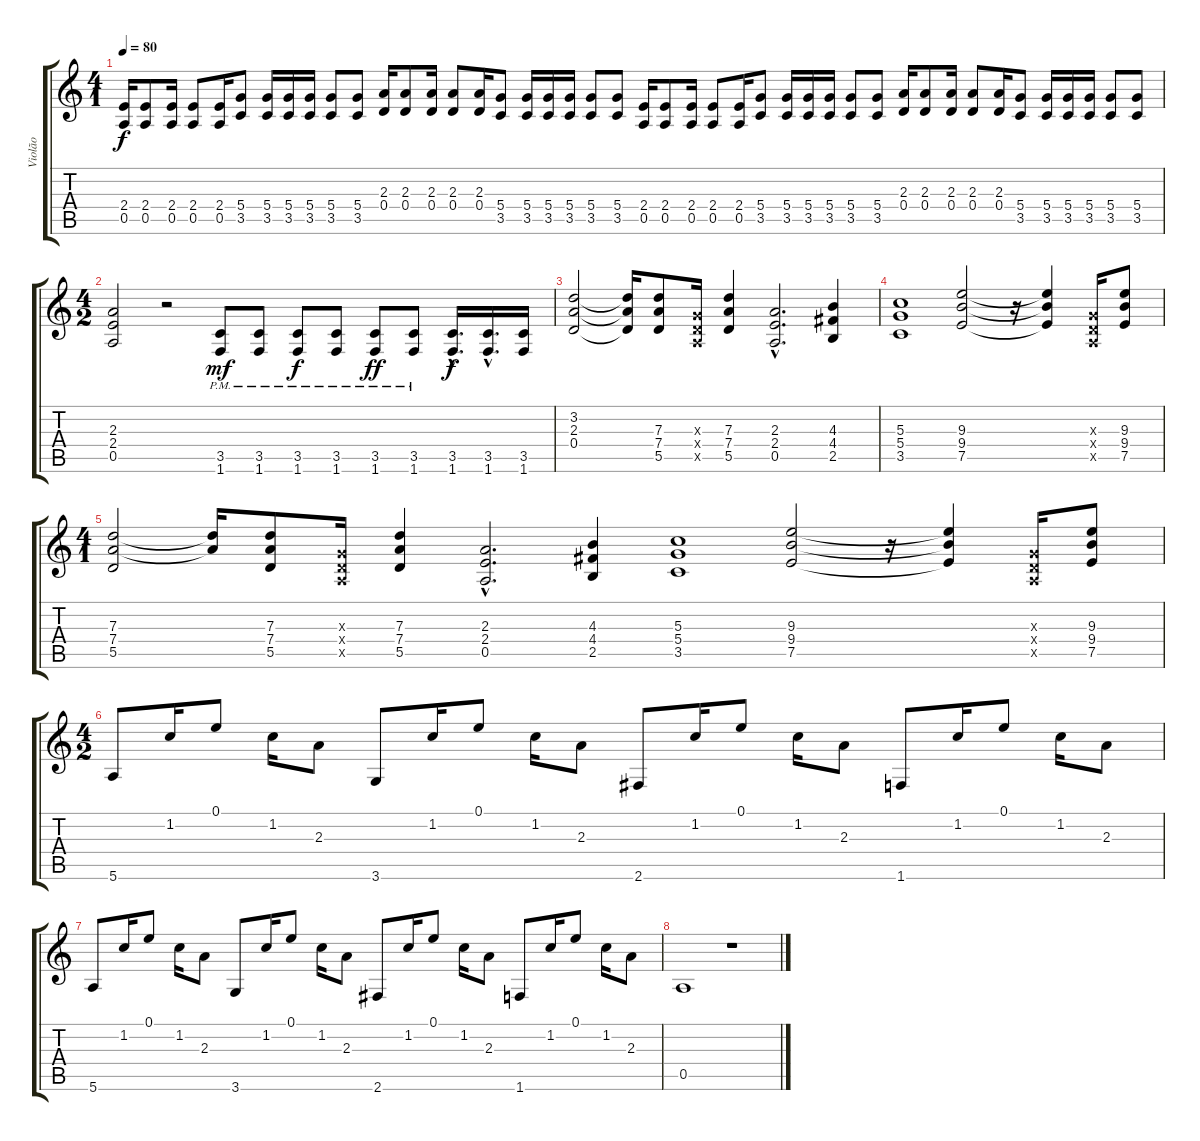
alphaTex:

\track ("Violão" "Violão") {instrument acousticguitarnylon}
\staff {score tabs}
\tuning (E4 B3 G3 D3 A2 E2) {hide}
\ts (4 1)
\tempo 80
\clef g2
\ks c
(2.4 0.5).16{dy f} (2.4 0.5).8 (2.4 0.5).16 (2.4 0.5).8 (2.4 0.5).16 (5.4 3.5).8 (5.4 3.5).16 (5.4 3.5).16 (5.4 3.5).16 (5.4 3.5).8 (5.4 3.5).8 (2.3 0.4).16 (2.3 0.4).8 (2.3 0.4).16 (2.3 0.4).8 (2.3 0.4).16 (5.4 3.5).8 (5.4 3.5).16 (5.4 3.5).16 (5.4 3.5).16 (5.4 3.5).8 (5.4 3.5).8 (2.4 0.5).16 (2.4 0.5).8 (2.4 0.5).16 (2.4 0.5).8 (2.4 0.5).16 (5.4 3.5).8 (5.4 3.5).16 (5.4 3.5).16 (5.4 3.5).16 (5.4 3.5).8 (5.4 3.5).8 (2.3 0.4).16 (2.3 0.4).8 (2.3 0.4).16 (2.3 0.4).8 (2.3 0.4).16 (5.4 3.5).8 (5.4 3.5).16 (5.4 3.5).16 (5.4 3.5).16 (5.4 3.5).8 (5.4 3.5).8 |
\ts (4 2)
(2.3 2.4 0.5).2 r.2 (3.5{pm} 1.6{pm}).8{dy mf} (3.5{pm} 1.6{pm}).8 (3.5{pm} 1.6{pm}).8{dy f} (3.5{pm} 1.6{pm}).8 (3.5{pm} 1.6{pm}).8{dy ff} (3.5{pm} 1.6{pm}).8 (3.5{hac} 1.6{hac}).16{d dy f} (3.5{hac} 1.6{hac}).16{d} (3.5 1.6).16 |
(3.2 2.3 0.4).2 (3.2{t} 2.3{t} 0.4{t}).16 (7.3 7.4 5.5).8 (0.3{x} 0.4{x} 0.5{x}).16 (7.3 7.4 5.5).4 (2.3{hac} 2.4{hac} 0.5{hac}).2{d} (4.3 4.4 2.5).4 |
(5.3 5.4 3.5).1 (9.3 9.4 7.5).2 r.16 (9.3{t} 9.4{t} 7.5{t}).4 (0.3{x} 0.4{x} 0.5{x}).16 (9.3 9.4 7.5).8 |
\ts (4 1)
(7.3 7.4 5.5).2 (7.3{t} 7.4{t}).16 (7.3 7.4 5.5).8 (0.3{x} 0.4{x} 0.5{x}).16 (7.3 7.4 5.5).4 (2.3{hac} 2.4{hac} 0.5{hac}).2{d} (4.3 4.4 2.5).4 (5.3 5.4 3.5).1 (9.3 9.4 7.5).2 r.16 (9.3{t} 9.4{t} 7.5{t}).4 (0.3{x} 0.4{x} 0.5{x}).16 (9.3 9.4 7.5).8 |
\ts (4 2)
5.6.8 1.2.16 0.1.8 1.2.16 2.3.8 3.6.8 1.2.16 0.1.8 1.2.16 2.3.8 2.6.8 1.2.16 0.1.8 1.2.16 2.3.8 1.6.8 1.2.16 0.1.8 1.2.16 2.3.8 |
5.6.8 1.2.16 0.1.8 1.2.16 2.3.8 3.6.8 1.2.16 0.1.8 1.2.16 2.3.8 2.6.8 1.2.16 0.1.8 1.2.16 2.3.8 1.6.8 1.2.16 0.1.8 1.2.16 2.3.8 |
0.5.1{volume 0} r.1
